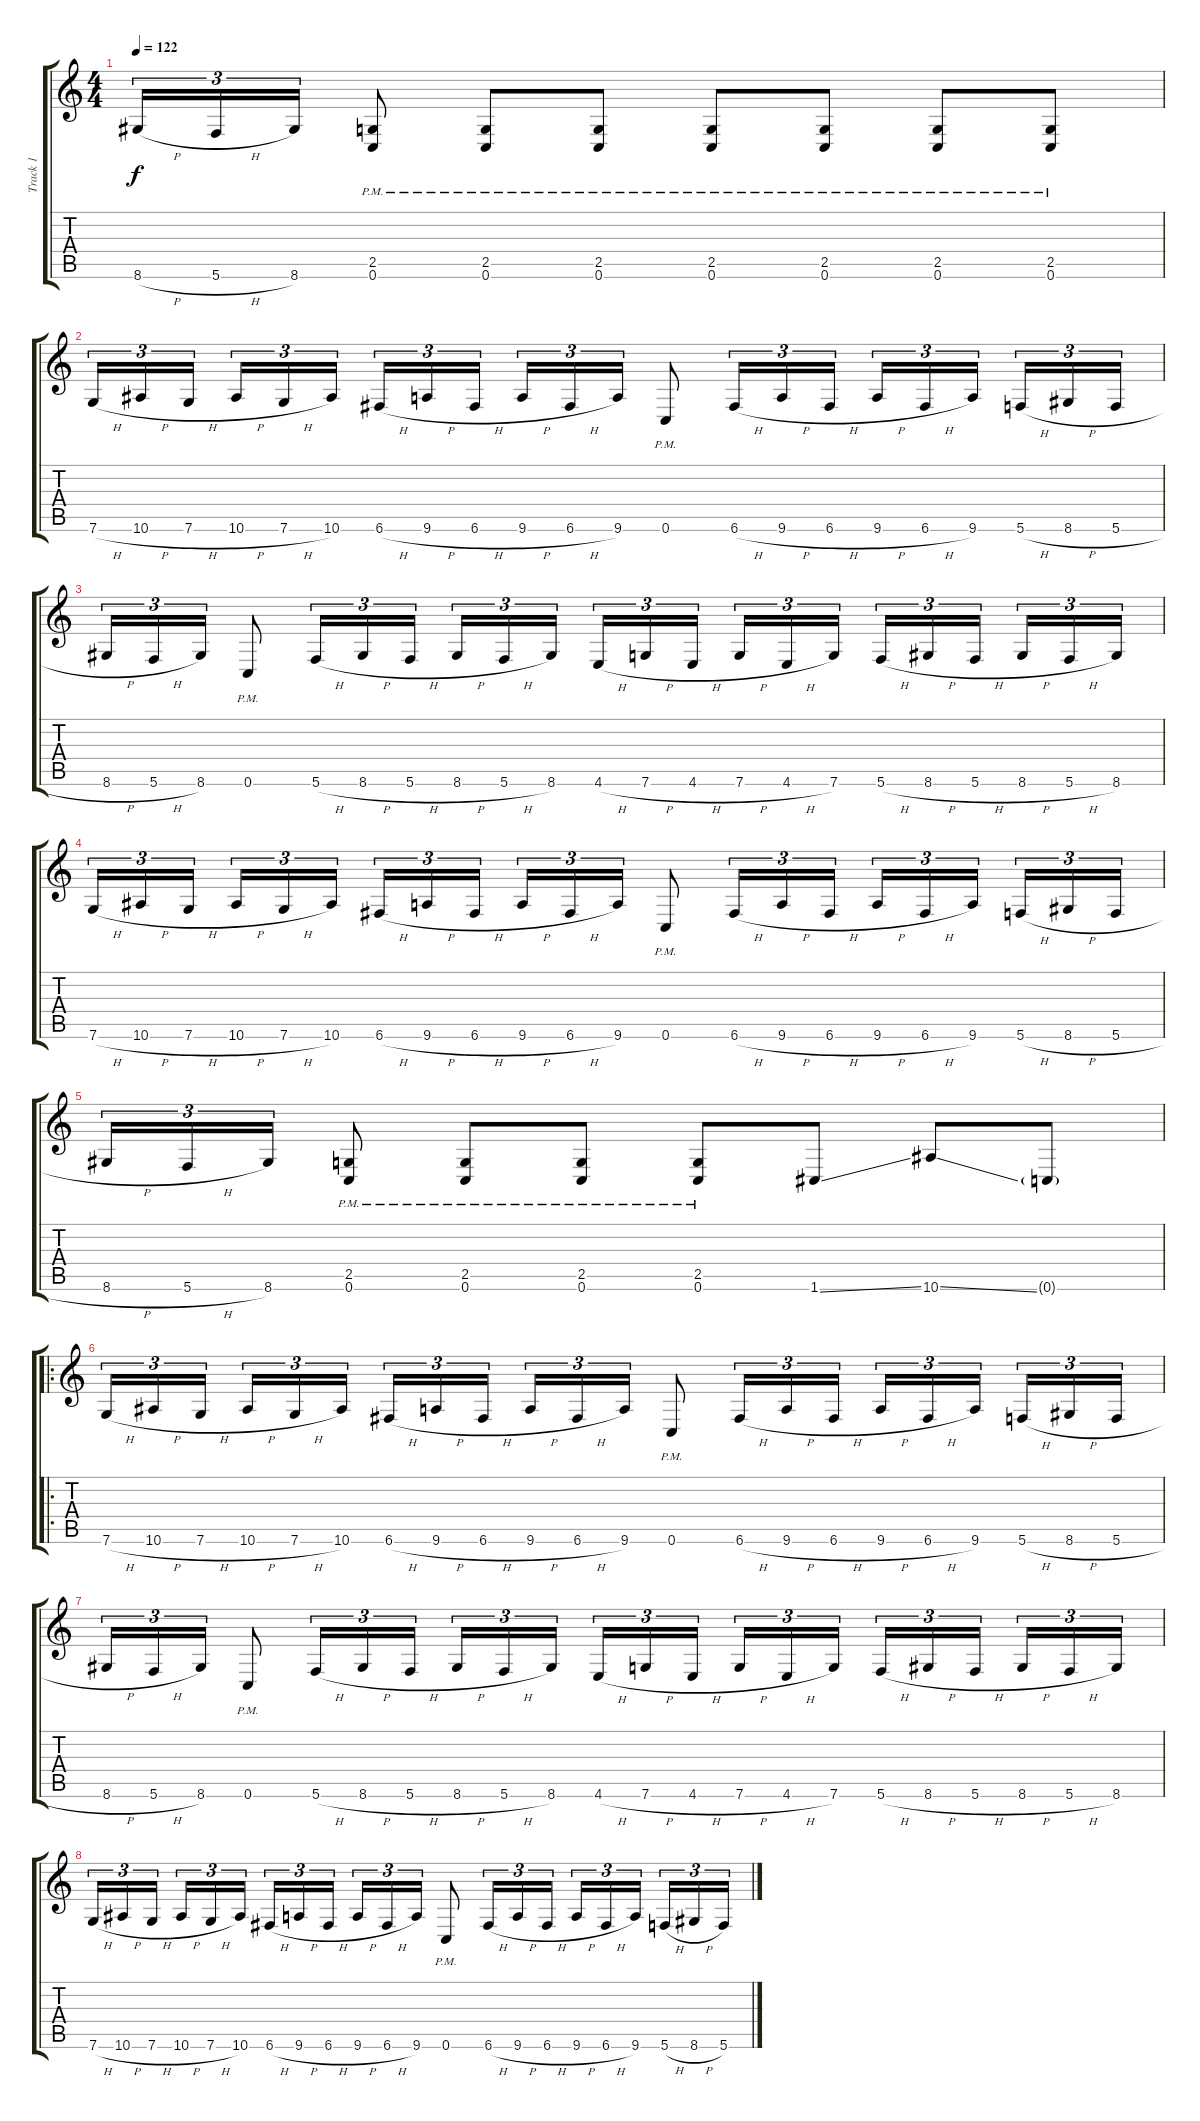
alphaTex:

\track ("Track 1" "Track 1") {instrument distortionguitar}
\staff {score tabs}
\tuning (C4 G3 Eb3 Bb2 F2 C2) {hide}
\ts (4 4)
\tempo 122
\clef g2
\ks c
8.6{h}.16{tu (3 2) dy f} 5.6{h}.16{tu (3 2)} 8.6.16{tu (3 2)} (2.5{pm} 0.6{pm}).8 (2.5{pm} 0.6{pm}).8 (2.5{pm} 0.6{pm}).8 (2.5{pm} 0.6{pm}).8 (2.5{pm} 0.6{pm}).8 (2.5{pm} 0.6{pm}).8 (2.5{pm} 0.6{pm}).8 |
7.6{h}.16{tu (3 2)} 10.6{h}.16{tu (3 2)} 7.6{h}.16{tu (3 2)} 10.6{h}.16{tu (3 2)} 7.6{h}.16{tu (3 2)} 10.6.16{tu (3 2)} 6.6{h}.16{tu (3 2)} 9.6{h}.16{tu (3 2)} 6.6{h}.16{tu (3 2)} 9.6{h}.16{tu (3 2)} 6.6{h}.16{tu (3 2)} 9.6.16{tu (3 2)} 0.6{pm}.8 6.6{h}.16{tu (3 2)} 9.6{h}.16{tu (3 2)} 6.6{h}.16{tu (3 2)} 9.6{h}.16{tu (3 2)} 6.6{h}.16{tu (3 2)} 9.6.16{tu (3 2)} 5.6{h}.16{tu (3 2)} 8.6{h}.16{tu (3 2)} 5.6{h}.16{tu (3 2)} |
8.6{h}.16{tu (3 2)} 5.6{h}.16{tu (3 2)} 8.6.16{tu (3 2)} 0.6{pm}.8 5.6{h}.16{tu (3 2)} 8.6{h}.16{tu (3 2)} 5.6{h}.16{tu (3 2)} 8.6{h}.16{tu (3 2)} 5.6{h}.16{tu (3 2)} 8.6.16{tu (3 2)} 4.6{h}.16{tu (3 2)} 7.6{h}.16{tu (3 2)} 4.6{h}.16{tu (3 2)} 7.6{h}.16{tu (3 2)} 4.6{h}.16{tu (3 2)} 7.6.16{tu (3 2)} 5.6{h}.16{tu (3 2)} 8.6{h}.16{tu (3 2)} 5.6{h}.16{tu (3 2)} 8.6{h}.16{tu (3 2)} 5.6{h}.16{tu (3 2)} 8.6.16{tu (3 2)} |
7.6{h}.16{tu (3 2)} 10.6{h}.16{tu (3 2)} 7.6{h}.16{tu (3 2)} 10.6{h}.16{tu (3 2)} 7.6{h}.16{tu (3 2)} 10.6.16{tu (3 2)} 6.6{h}.16{tu (3 2)} 9.6{h}.16{tu (3 2)} 6.6{h}.16{tu (3 2)} 9.6{h}.16{tu (3 2)} 6.6{h}.16{tu (3 2)} 9.6.16{tu (3 2)} 0.6{pm}.8 6.6{h}.16{tu (3 2)} 9.6{h}.16{tu (3 2)} 6.6{h}.16{tu (3 2)} 9.6{h}.16{tu (3 2)} 6.6{h}.16{tu (3 2)} 9.6.16{tu (3 2)} 5.6{h}.16{tu (3 2)} 8.6{h}.16{tu (3 2)} 5.6{h}.16{tu (3 2)} |
8.6{h}.16{tu (3 2)} 5.6{h}.16{tu (3 2)} 8.6.16{tu (3 2)} (2.5{pm} 0.6{pm}).8 (2.5{pm} 0.6{pm}).8 (2.5{pm} 0.6{pm}).8 (2.5{pm} 0.6{pm}).8 1.6{ss}.8 10.6{ss}.8 0.6{g}.8 |
\ro
7.6{h}.16{tu (3 2)} 10.6{h}.16{tu (3 2)} 7.6{h}.16{tu (3 2)} 10.6{h}.16{tu (3 2)} 7.6{h}.16{tu (3 2)} 10.6.16{tu (3 2)} 6.6{h}.16{tu (3 2)} 9.6{h}.16{tu (3 2)} 6.6{h}.16{tu (3 2)} 9.6{h}.16{tu (3 2)} 6.6{h}.16{tu (3 2)} 9.6.16{tu (3 2)} 0.6{pm}.8 6.6{h}.16{tu (3 2)} 9.6{h}.16{tu (3 2)} 6.6{h}.16{tu (3 2)} 9.6{h}.16{tu (3 2)} 6.6{h}.16{tu (3 2)} 9.6.16{tu (3 2)} 5.6{h}.16{tu (3 2)} 8.6{h}.16{tu (3 2)} 5.6{h}.16{tu (3 2)} |
8.6{h}.16{tu (3 2)} 5.6{h}.16{tu (3 2)} 8.6.16{tu (3 2)} 0.6{pm}.8 5.6{h}.16{tu (3 2)} 8.6{h}.16{tu (3 2)} 5.6{h}.16{tu (3 2)} 8.6{h}.16{tu (3 2)} 5.6{h}.16{tu (3 2)} 8.6.16{tu (3 2)} 4.6{h}.16{tu (3 2)} 7.6{h}.16{tu (3 2)} 4.6{h}.16{tu (3 2)} 7.6{h}.16{tu (3 2)} 4.6{h}.16{tu (3 2)} 7.6.16{tu (3 2)} 5.6{h}.16{tu (3 2)} 8.6{h}.16{tu (3 2)} 5.6{h}.16{tu (3 2)} 8.6{h}.16{tu (3 2)} 5.6{h}.16{tu (3 2)} 8.6.16{tu (3 2)} |
7.6{h}.16{tu (3 2)} 10.6{h}.16{tu (3 2)} 7.6{h}.16{tu (3 2)} 10.6{h}.16{tu (3 2)} 7.6{h}.16{tu (3 2)} 10.6.16{tu (3 2)} 6.6{h}.16{tu (3 2)} 9.6{h}.16{tu (3 2)} 6.6{h}.16{tu (3 2)} 9.6{h}.16{tu (3 2)} 6.6{h}.16{tu (3 2)} 9.6.16{tu (3 2)} 0.6{pm}.8 6.6{h}.16{tu (3 2)} 9.6{h}.16{tu (3 2)} 6.6{h}.16{tu (3 2)} 9.6{h}.16{tu (3 2)} 6.6{h}.16{tu (3 2)} 9.6.16{tu (3 2)} 5.6{h}.16{tu (3 2)} 8.6{h}.16{tu (3 2)} 5.6{h}.16{tu (3 2)}
